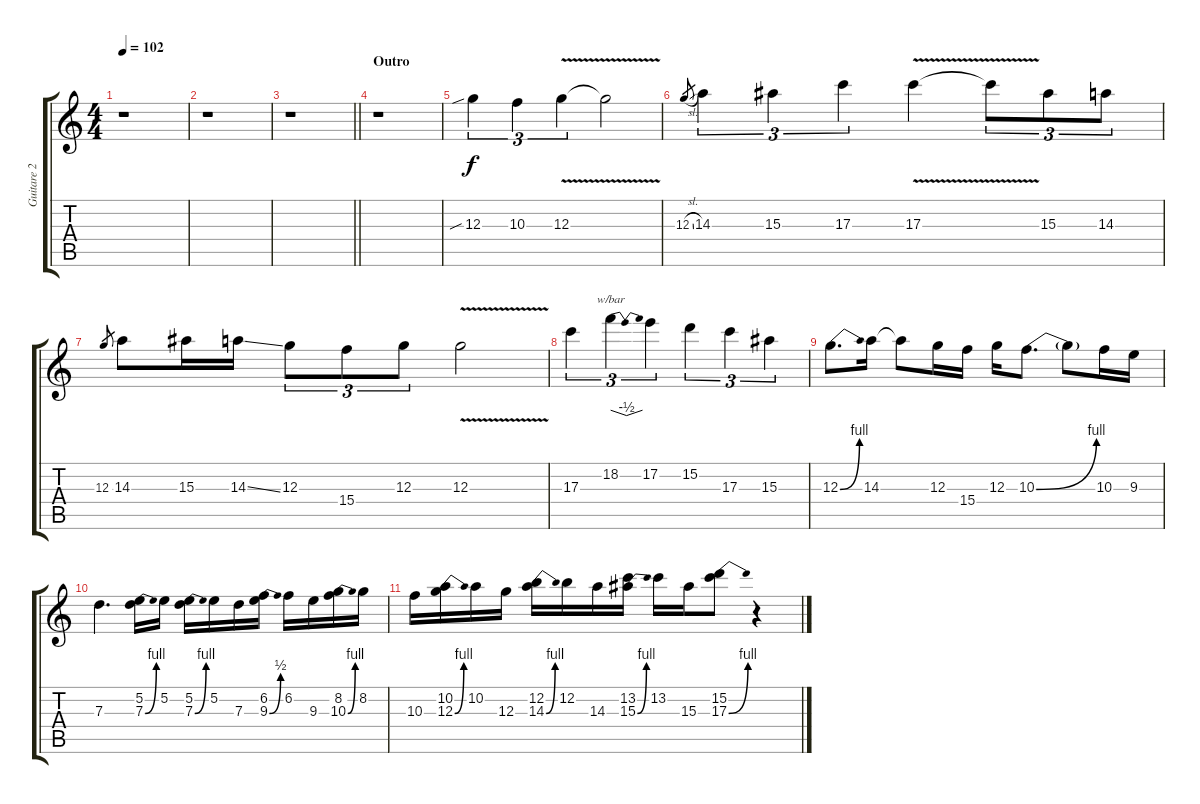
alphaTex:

\track ("Guitare 2" "Guitare 2") {instrument overdrivenguitar}
\staff {score tabs}
\tuning (E4 B3 G3 D3 A2 E2) {hide}
\ts (4 4)
\tempo 102
\clef g2
\ks c
r.1{dy f} |
r.1 |
\barLineRight lightlight
r.1 |
\section ("" "Outro")
r.1 |
12.3{sib}.4{tu (3 2)} 10.3.4{tu (3 2)} 12.3{v}.4{tu (3 2)} 12.3{t}.2 |
12.3{sl}.8{gr} 14.3.4{tu (3 2)} 15.3.4{tu (3 2)} 17.3.4{tu (3 2)} 17.3{v}.4 17.3{t}.8{tu (3 2)} 15.3.8{tu (3 2)} 14.3.8{tu (3 2)} |
12.3.8{gr} 14.3.8 15.3.16 14.3{ss}.16 12.3.8{tu (3 2)} 15.4.8{tu (3 2)} 12.3.8{tu (3 2)} 12.3{v}.2 |
17.3.4{tu (3 2)} 18.2.4{tu (3 2) tbe (dip default 0 0 30 -2 60 0)} 17.2.4{tu (3 2)} 15.2.4{tu (3 2)} 17.3.4{tu (3 2)} 15.3.4{tu (3 2)} |
12.3{be (bend 0 0 60 4)}.8{d} 14.3.16 14.3{t}.8 12.3.16 15.4.16 12.3.16 10.3{be (bend 0 0 60 4)}.8{d} 10.3{t}.8 10.3.16 9.3.16 |
7.3.4{d} (5.2 7.3{be (bend 0 0 60 4)}).16 5.2.16 (5.2 7.3{be (bend 0 0 60 4)}).16 5.2.16 7.3.16 (6.2 9.3{be (bend 0 0 60 2)}).16 6.2.16 9.3.16 (8.2 10.3{be (bend 0 0 60 4)}).16 8.2.16 |
10.3.16 (10.2 12.3{be (bend 0 0 60 4)}).16 10.2.16 12.3.16 (12.2 14.3{be (bend 0 0 60 4)}).16 12.2.16 14.3.16 (13.2 15.3{be (bend 0 0 60 4)}).16 13.2.16 15.3.16 (15.2 17.3{be (bend 0 0 60 4)}).8 r.4
